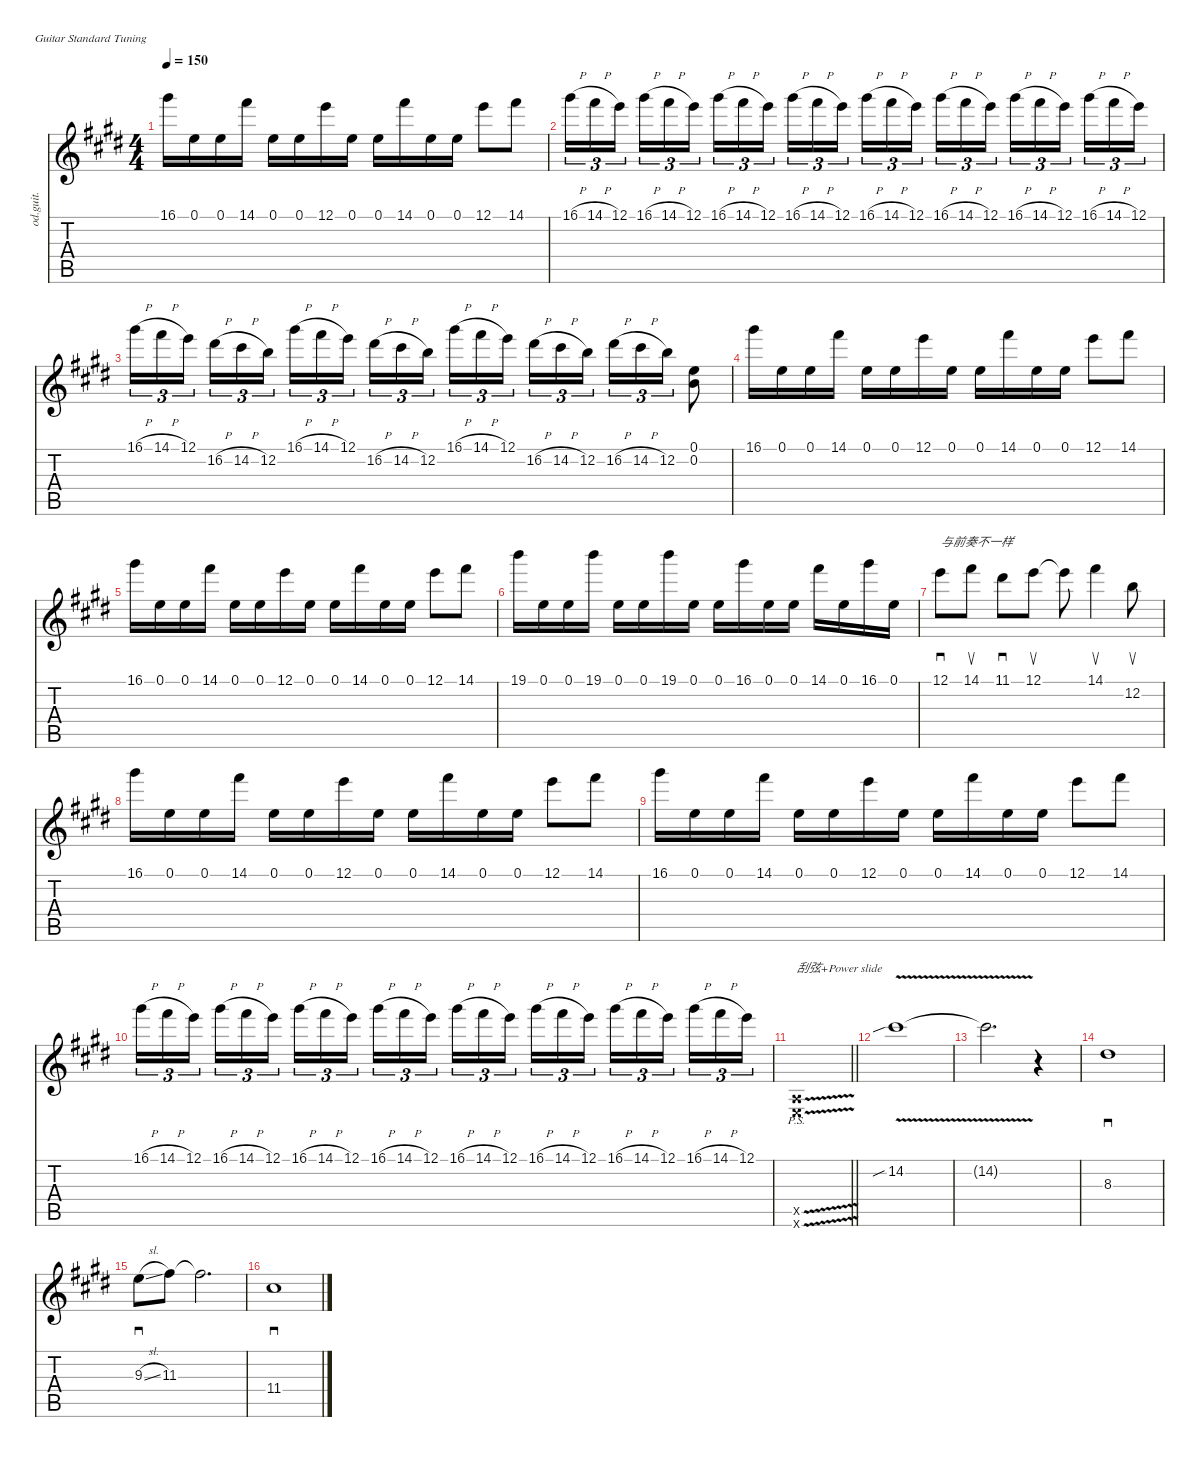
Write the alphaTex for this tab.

\defaultSystemsLayout 4
\hideDynamics
\bracketExtendMode nobrackets
\track (" (Lead Guitar)" "od.guit.") {instrument overdrivenguitar}
\staff {score tabs}
\tuning (E4 B3 G3 D3 A2 E2)
\ts (4 4)
\tempo 150
\clef g2
\ks c#minor
16.1{acc #}.16{dy f beam Down} 0.1{acc forcenatural}.16{beam Down} 0.1{acc forcenatural}.16{beam Down} 14.1{acc #}.16{beam Down} 0.1{acc forcenatural}.16{beam Down} 0.1{acc forcenatural}.16{beam Down} 12.1{acc forcenatural}.16{beam Down} 0.1{acc forcenatural}.16{beam Down} 0.1{acc forcenatural}.16{beam Down} 14.1{acc #}.16{beam Down} 0.1{acc forcenatural}.16{beam Down} 0.1{acc forcenatural}.16{beam Down} 12.1{acc forcenatural}.8{beam Down} 14.1{acc #}.8{beam Down} |
16.1{h acc #}.16{tu (3 2) beam Down} 14.1{h acc #}.16{tu (3 2) beam Down} 12.1{acc forcenatural}.16{tu (3 2) beam Down} 16.1{h acc #}.16{tu (3 2) beam Down} 14.1{h acc #}.16{tu (3 2) beam Down} 12.1{acc forcenatural}.16{tu (3 2) beam Down} 16.1{h acc #}.16{tu (3 2) beam Down} 14.1{h acc #}.16{tu (3 2) beam Down} 12.1{acc forcenatural}.16{tu (3 2) beam Down} 16.1{h acc #}.16{tu (3 2) beam Down} 14.1{h acc #}.16{tu (3 2) beam Down} 12.1{acc forcenatural}.16{tu (3 2) beam Down} 16.1{h acc #}.16{tu (3 2) beam Down} 14.1{h acc #}.16{tu (3 2) beam Down} 12.1{acc forcenatural}.16{tu (3 2) beam Down} 16.1{h acc #}.16{tu (3 2) beam Down} 14.1{h acc #}.16{tu (3 2) beam Down} 12.1{acc forcenatural}.16{tu (3 2) beam Down} 16.1{h acc #}.16{tu (3 2) beam Down} 14.1{h acc #}.16{tu (3 2) beam Down} 12.1{acc forcenatural}.16{tu (3 2) beam Down} 16.1{h acc #}.16{tu (3 2) beam Down} 14.1{h acc #}.16{tu (3 2) beam Down} 12.1{acc forcenatural}.16{tu (3 2) beam Down} |
16.1{h acc #}.16{tu (3 2) beam Down} 14.1{h acc #}.16{tu (3 2) beam Down} 12.1{acc forcenatural}.16{tu (3 2) beam Down} 16.2{h acc #}.16{tu (3 2) beam Down} 14.2{h acc #}.16{tu (3 2) beam Down} 12.2{acc forcenatural}.16{tu (3 2) beam Down} 16.1{h acc #}.16{tu (3 2) beam Down} 14.1{h acc #}.16{tu (3 2) beam Down} 12.1{acc forcenatural}.16{tu (3 2) beam Down} 16.2{h acc #}.16{tu (3 2) beam Down} 14.2{h acc #}.16{tu (3 2) beam Down} 12.2{acc forcenatural}.16{tu (3 2) beam Down} 16.1{h acc #}.16{tu (3 2) beam Down} 14.1{h acc #}.16{tu (3 2) beam Down} 12.1{acc forcenatural}.16{tu (3 2) beam Down} 16.2{h acc #}.16{tu (3 2) beam Down} 14.2{h acc #}.16{tu (3 2) beam Down} 12.2{acc forcenatural}.16{tu (3 2) beam Down} 16.2{h acc #}.16{tu (3 2) beam Down} 14.2{h acc #}.16{tu (3 2) beam Down} 12.2{acc forcenatural}.16{tu (3 2) beam Down} (0.2{acc forcenatural} 0.1{acc forcenatural}).8{beam Down} |
16.1{acc #}.16{beam Down} 0.1{acc forcenatural}.16{beam Down} 0.1{acc forcenatural}.16{beam Down} 14.1{acc #}.16{beam Down} 0.1{acc forcenatural}.16{beam Down} 0.1{acc forcenatural}.16{beam Down} 12.1{acc forcenatural}.16{beam Down} 0.1{acc forcenatural}.16{beam Down} 0.1{acc forcenatural}.16{beam Down} 14.1{acc #}.16{beam Down} 0.1{acc forcenatural}.16{beam Down} 0.1{acc forcenatural}.16{beam Down} 12.1{acc forcenatural}.8{beam Down} 14.1{acc #}.8{beam Down} |
16.1{acc #}.16{beam Down} 0.1{acc forcenatural}.16{beam Down} 0.1{acc forcenatural}.16{beam Down} 14.1{acc #}.16{beam Down} 0.1{acc forcenatural}.16{beam Down} 0.1{acc forcenatural}.16{beam Down} 12.1{acc forcenatural}.16{beam Down} 0.1{acc forcenatural}.16{beam Down} 0.1{acc forcenatural}.16{beam Down} 14.1{acc #}.16{beam Down} 0.1{acc forcenatural}.16{beam Down} 0.1{acc forcenatural}.16{beam Down} 12.1{acc forcenatural}.8{beam Down} 14.1{acc #}.8{beam Down} |
19.1{acc forcenatural}.16{beam Down} 0.1{acc forcenatural}.16{beam Down} 0.1{acc forcenatural}.16{beam Down} 19.1{acc forcenatural}.16{beam Down} 0.1{acc forcenatural}.16{beam Down} 0.1{acc forcenatural}.16{beam Down} 19.1{acc forcenatural}.16{beam Down} 0.1{acc forcenatural}.16{beam Down} 0.1{acc forcenatural}.16{beam Down} 16.1{acc #}.16{beam Down} 0.1{acc forcenatural}.16{beam Down} 0.1{acc forcenatural}.16{beam Down} 14.1{acc #}.16{beam Down} 0.1{acc forcenatural}.16{beam Down} 16.1{acc #}.16{beam Down} 0.1{acc forcenatural}.16{beam Down} |
12.1{acc forcenatural}.8{sd txt "与前奏不一样" beam Down} 14.1{acc #}.8{su beam Down} 11.1{acc #}.8{sd beam Down} 12.1{acc forcenatural}.8{su beam Down} 12.1{t acc forcenatural}.8{beam Down} 14.1{acc #}.4{su beam Down} 12.2{acc forcenatural}.8{su beam Down} |
16.1{acc #}.16{beam Down} 0.1{acc forcenatural}.16{beam Down} 0.1{acc forcenatural}.16{beam Down} 14.1{acc #}.16{beam Down} 0.1{acc forcenatural}.16{beam Down} 0.1{acc forcenatural}.16{beam Down} 12.1{acc forcenatural}.16{beam Down} 0.1{acc forcenatural}.16{beam Down} 0.1{acc forcenatural}.16{beam Down} 14.1{acc #}.16{beam Down} 0.1{acc forcenatural}.16{beam Down} 0.1{acc forcenatural}.16{beam Down} 12.1{acc forcenatural}.8{beam Down} 14.1{acc #}.8{beam Down} |
16.1{acc #}.16{beam Down} 0.1{acc forcenatural}.16{beam Down} 0.1{acc forcenatural}.16{beam Down} 14.1{acc #}.16{beam Down} 0.1{acc forcenatural}.16{beam Down} 0.1{acc forcenatural}.16{beam Down} 12.1{acc forcenatural}.16{beam Down} 0.1{acc forcenatural}.16{beam Down} 0.1{acc forcenatural}.16{beam Down} 14.1{acc #}.16{beam Down} 0.1{acc forcenatural}.16{beam Down} 0.1{acc forcenatural}.16{beam Down} 12.1{acc forcenatural}.8{beam Down} 14.1{acc #}.8{beam Down} |
16.1{h acc #}.16{tu (3 2) beam Down} 14.1{h acc #}.16{tu (3 2) beam Down} 12.1{acc forcenatural}.16{tu (3 2) beam Down} 16.1{h acc #}.16{tu (3 2) beam Down} 14.1{h acc #}.16{tu (3 2) beam Down} 12.1{acc forcenatural}.16{tu (3 2) beam Down} 16.1{h acc #}.16{tu (3 2) beam Down} 14.1{h acc #}.16{tu (3 2) beam Down} 12.1{acc forcenatural}.16{tu (3 2) beam Down} 16.1{h acc #}.16{tu (3 2) beam Down} 14.1{h acc #}.16{tu (3 2) beam Down} 12.1{acc forcenatural}.16{tu (3 2) beam Down} 16.1{h acc #}.16{tu (3 2) beam Down} 14.1{h acc #}.16{tu (3 2) beam Down} 12.1{acc forcenatural}.16{tu (3 2) beam Down} 16.1{h acc #}.16{tu (3 2) beam Down} 14.1{h acc #}.16{tu (3 2) beam Down} 12.1{acc forcenatural}.16{tu (3 2) beam Down} 16.1{h acc #}.16{tu (3 2) beam Down} 14.1{h acc #}.16{tu (3 2) beam Down} 12.1{acc forcenatural}.16{tu (3 2) beam Down} 16.1{h acc #}.16{tu (3 2) beam Down} 14.1{h acc #}.16{tu (3 2) beam Down} 12.1{acc forcenatural}.16{tu (3 2) beam Down} |
\barLineRight lightlight
(0.6{psu x acc forcenatural} 0.5{psu x acc forcenatural}).1{txt "刮弦+Power slide" beam Up} |
14.2{v sib acc #}.1{beam Down} |
14.2{v t acc #}.2{d beam Down} r.4{beam Down} |
8.3{acc #}.1{sd beam Down} |
9.3{sl acc forcenatural}.8{sd beam Down} 11.3{acc #}.8{beam Down} 11.3{t acc #}.2{d beam Down} |
11.4{acc #}.1{sd beam Down}
